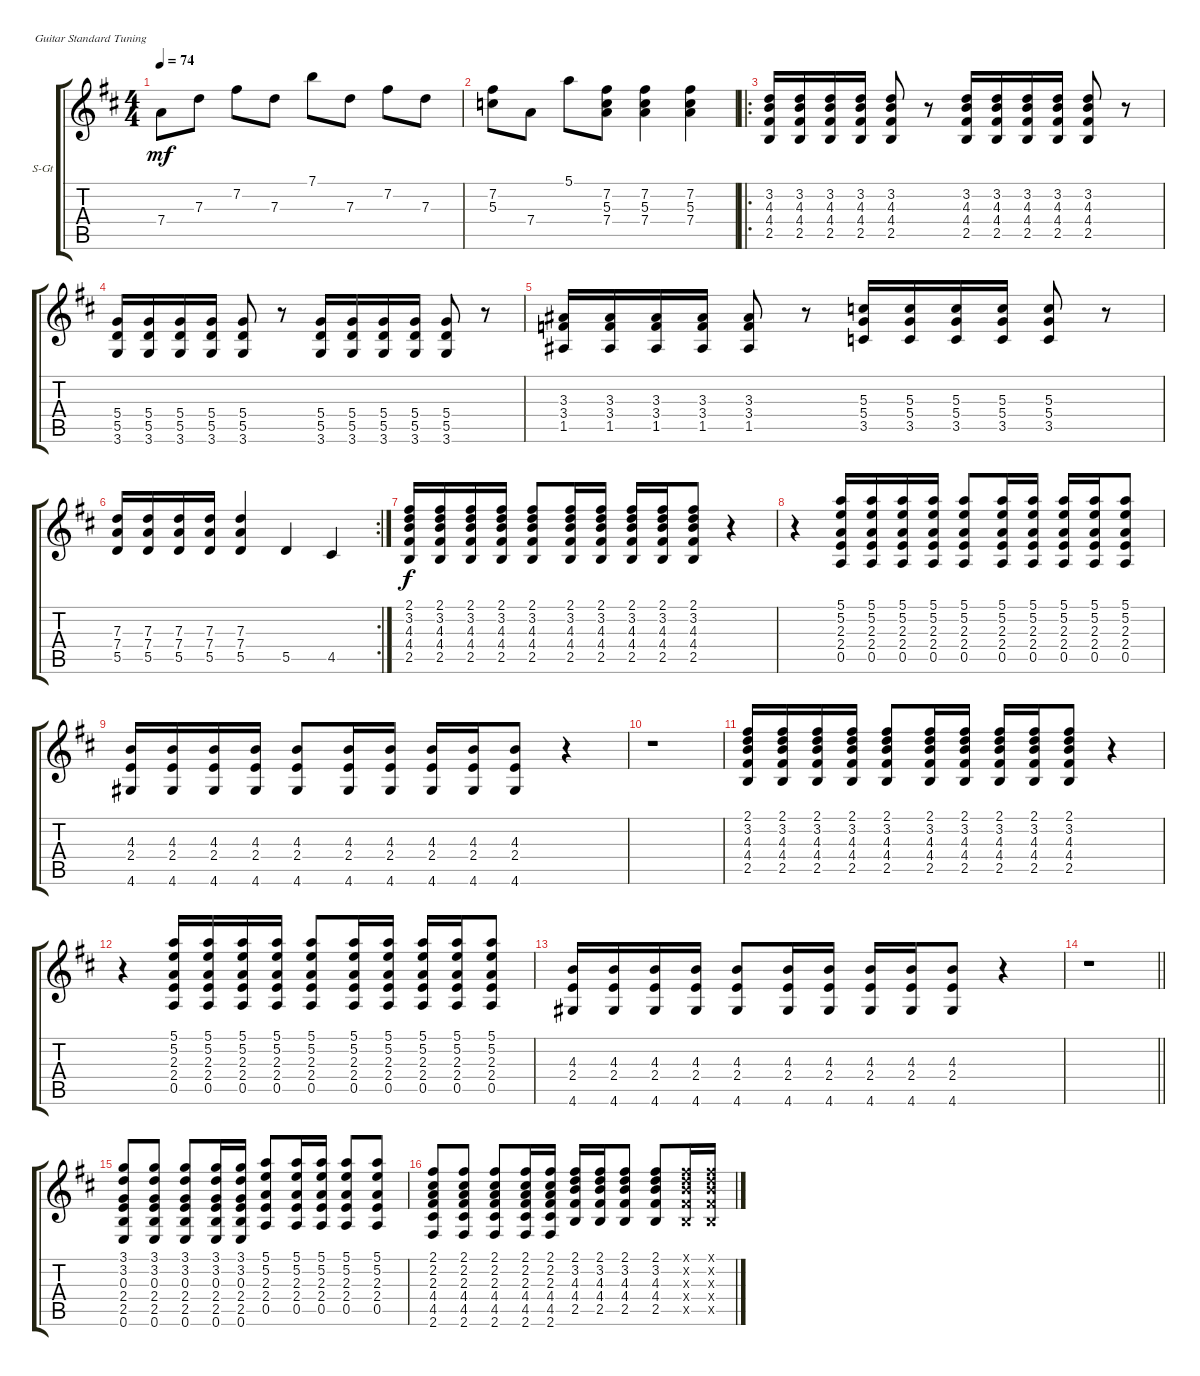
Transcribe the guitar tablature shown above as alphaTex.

\bracketExtendMode groupsimilarinstruments
\firstSystemTrackNameOrientation horizontal
\otherSystemsTrackNameOrientation horizontal
\track ("Matthias Acoustic" "S-Gt") {instrument acousticguitarsteel}
\staff {score tabs}
\tuning (E4 B3 G3 D3 A2 E2)
\ts (4 4)
\tempo 74
\clef g2
\ks d
7.4.8{dy mf} 7.3.8 7.2.8 7.3.8 7.1.8 7.3.8 7.2.8 7.3.8 |
(7.2 5.3).8 7.4.8 5.1.8 (7.2 5.3 7.4).8 (7.2 5.3 7.4).4 (7.2 5.3 7.4).4 |
\ro
(3.2 4.3 4.4 2.5).16 (3.2 4.3 4.4 2.5).16 (3.2 4.3 4.4 2.5).16 (3.2 4.3 4.4 2.5).16 (3.2 4.3 4.4 2.5).8 r.8 (3.2 4.3 4.4 2.5).16 (3.2 4.3 4.4 2.5).16 (3.2 4.3 4.4 2.5).16 (3.2 4.3 4.4 2.5).16 (3.2 4.3 4.4 2.5).8 r.8 |
(5.4 5.5 3.6).16 (5.4 5.5 3.6).16 (5.4 5.5 3.6).16 (5.4 5.5 3.6).16 (5.4 5.5 3.6).8 r.8 (5.4 5.5 3.6).16 (5.4 5.5 3.6).16 (5.4 5.5 3.6).16 (5.4 5.5 3.6).16 (5.4 5.5 3.6).8 r.8 |
(3.3 3.4 1.5).16 (3.3 3.4 1.5).16 (3.3 3.4 1.5).16 (3.3 3.4 1.5).16 (3.3 3.4 1.5).8 r.8 (5.3 5.4 3.5).16 (5.3 5.4 3.5).16 (5.3 5.4 3.5).16 (5.3 5.4 3.5).16 (5.3 5.4 3.5).8 r.8 |
\rc 2
(7.3 7.4 5.5).16 (7.3 7.4 5.5).16 (7.3 7.4 5.5).16 (7.3 7.4 5.5).16 (7.3 7.4 5.5).4 5.5.4 4.5.4 |
(2.1 3.2 4.3 4.4 2.5).16{dy f} (2.1 3.2 4.3 4.4 2.5).16 (2.1 3.2 4.3 4.4 2.5).16 (2.1 3.2 4.3 4.4 2.5).16 (2.1 3.2 4.3 4.4 2.5).8 (2.1 3.2 4.3 4.4 2.5).16 (2.1 3.2 4.3 4.4 2.5).16 (2.1 3.2 4.3 4.4 2.5).16 (2.1 3.2 4.3 4.4 2.5).16 (2.1 3.2 4.3 4.4 2.5).8 r.4 |
r.4 (5.1 5.2 2.3 2.4 0.5).16 (5.1 5.2 2.3 2.4 0.5).16 (5.1 5.2 2.3 2.4 0.5).16 (5.1 5.2 2.3 2.4 0.5).16 (5.1 5.2 2.3 2.4 0.5).8 (5.1 5.2 2.3 2.4 0.5).16 (5.1 5.2 2.3 2.4 0.5).16 (5.1 5.2 2.3 2.4 0.5).16 (5.1 5.2 2.3 2.4 0.5).16 (5.1 5.2 2.3 2.4 0.5).8 |
(4.3 2.4 4.6).16 (4.3 2.4 4.6).16 (4.3 2.4 4.6).16 (4.3 2.4 4.6).16 (4.3 2.4 4.6).8 (4.3 2.4 4.6).16 (4.3 2.4 4.6).16 (4.3 2.4 4.6).16 (4.3 2.4 4.6).16 (4.3 2.4 4.6).8 r.4 |
r.1 |
(2.1 3.2 4.3 4.4 2.5).16 (2.1 3.2 4.3 4.4 2.5).16 (2.1 3.2 4.3 4.4 2.5).16 (2.1 3.2 4.3 4.4 2.5).16 (2.1 3.2 4.3 4.4 2.5).8 (2.1 3.2 4.3 4.4 2.5).16 (2.1 3.2 4.3 4.4 2.5).16 (2.1 3.2 4.3 4.4 2.5).16 (2.1 3.2 4.3 4.4 2.5).16 (2.1 3.2 4.3 4.4 2.5).8 r.4 |
r.4 (5.1 5.2 2.3 2.4 0.5).16 (5.1 5.2 2.3 2.4 0.5).16 (5.1 5.2 2.3 2.4 0.5).16 (5.1 5.2 2.3 2.4 0.5).16 (5.1 5.2 2.3 2.4 0.5).8 (5.1 5.2 2.3 2.4 0.5).16 (5.1 5.2 2.3 2.4 0.5).16 (5.1 5.2 2.3 2.4 0.5).16 (5.1 5.2 2.3 2.4 0.5).16 (5.1 5.2 2.3 2.4 0.5).8 |
(4.3 2.4 4.6).16 (4.3 2.4 4.6).16 (4.3 2.4 4.6).16 (4.3 2.4 4.6).16 (4.3 2.4 4.6).8 (4.3 2.4 4.6).16 (4.3 2.4 4.6).16 (4.3 2.4 4.6).16 (4.3 2.4 4.6).16 (4.3 2.4 4.6).8 r.4 |
\barLineRight lightlight
r.1 |
(3.1 3.2 0.3 2.4 2.5 0.6).8 (3.1 3.2 0.3 2.4 2.5 0.6).8 (3.1 3.2 0.3 2.4 2.5 0.6).8 (3.1 3.2 0.3 2.4 2.5 0.6).16 (3.1 3.2 0.3 2.4 2.5 0.6).16 (5.1 5.2 2.3 2.4 0.5).8 (5.1 5.2 2.3 2.4 0.5).16 (5.1 5.2 2.3 2.4 0.5).16 (5.1 5.2 2.3 2.4 0.5).8 (5.1 5.2 2.3 2.4 0.5).8 |
(2.1 2.2 2.3 4.4 4.5 2.6).8 (2.1 2.2 2.3 4.4 4.5 2.6).8 (2.1 2.2 2.3 4.4 4.5 2.6).8 (2.1 2.2 2.3 4.4 4.5 2.6).16 (2.1 2.2 2.3 4.4 4.5 2.6).16 (2.1 3.2 4.3 4.4 2.5).16 (2.1 3.2 4.3 4.4 2.5).16 (2.1 3.2 4.3 4.4 2.5).8 (2.1 3.2 4.3 4.4 2.5).8 (2.1{x} 3.2{x} 4.3{x} 4.4{x} 2.5{x}).16 (2.1{x} 3.2{x} 4.3{x} 4.4{x} 2.5{x}).16
